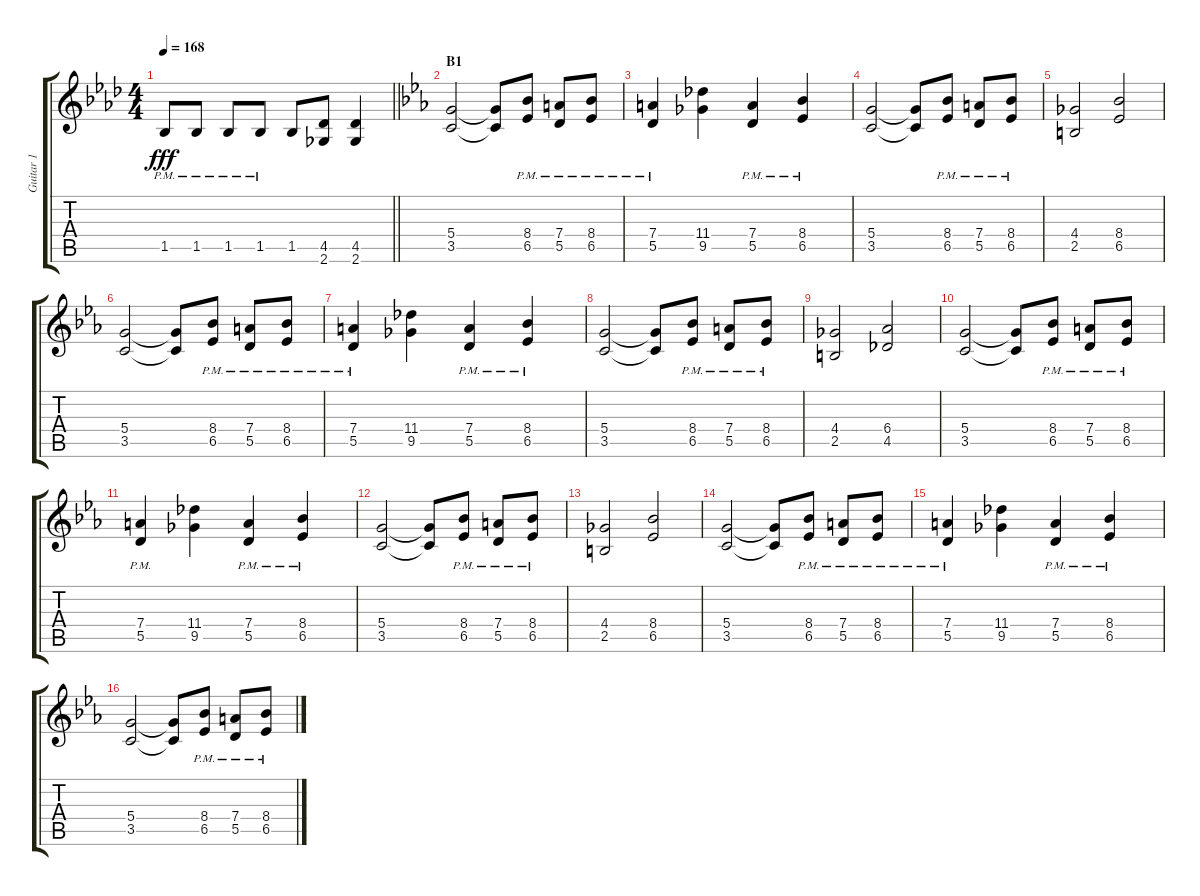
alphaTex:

\track ("Guitar 1" "Guitar 1") {instrument distortionguitar}
\staff {score tabs}
\tuning (E4 B3 G3 D3 A2 E2) {hide}
\ts (4 4)
\tempo 168
\clef g2
\barLineRight lightlight
\ks fminor
1.5{pm}.8{dy fff} 1.5{pm}.8 1.5{pm}.8 1.5{pm}.8 1.5.8 (4.5 2.6).8 (4.5 2.6).4 |
\section ("" "B1")
\ks cminor
(5.4 3.5).2 (5.4{t} 3.5{t}).8 (8.4{pm} 6.5{pm}).8 (7.4{pm} 5.5{pm}).8 (8.4{pm} 6.5{pm}).8 |
(7.4{pm} 5.5{pm}).4 (11.4 9.5).4 (7.4{pm} 5.5{pm}).4 (8.4{pm} 6.5{pm}).4 |
(5.4 3.5).2 (5.4{t} 3.5{t}).8 (8.4{pm} 6.5{pm}).8 (7.4{pm} 5.5{pm}).8 (8.4{pm} 6.5{pm}).8 |
(4.4 2.5).2 (8.4 6.5).2 |
(5.4 3.5).2 (5.4{t} 3.5{t}).8 (8.4{pm} 6.5{pm}).8 (7.4{pm} 5.5{pm}).8 (8.4{pm} 6.5{pm}).8 |
(7.4{pm} 5.5{pm}).4 (11.4 9.5).4 (7.4{pm} 5.5{pm}).4 (8.4{pm} 6.5{pm}).4 |
(5.4 3.5).2 (5.4{t} 3.5{t}).8 (8.4{pm} 6.5{pm}).8 (7.4{pm} 5.5{pm}).8 (8.4{pm} 6.5{pm}).8 |
(4.4 2.5).2 (6.4 4.5).2 |
(5.4 3.5).2 (5.4{t} 3.5{t}).8 (8.4{pm} 6.5{pm}).8 (7.4{pm} 5.5{pm}).8 (8.4{pm} 6.5{pm}).8 |
(7.4{pm} 5.5{pm}).4 (11.4 9.5).4 (7.4{pm} 5.5{pm}).4 (8.4{pm} 6.5{pm}).4 |
(5.4 3.5).2 (5.4{t} 3.5{t}).8 (8.4{pm} 6.5{pm}).8 (7.4{pm} 5.5{pm}).8 (8.4{pm} 6.5{pm}).8 |
(4.4 2.5).2 (8.4 6.5).2 |
(5.4 3.5).2 (5.4{t} 3.5{t}).8 (8.4{pm} 6.5{pm}).8 (7.4{pm} 5.5{pm}).8 (8.4{pm} 6.5{pm}).8 |
(7.4{pm} 5.5{pm}).4 (11.4 9.5).4 (7.4{pm} 5.5{pm}).4 (8.4{pm} 6.5{pm}).4 |
(5.4 3.5).2 (5.4{t} 3.5{t}).8 (8.4{pm} 6.5{pm}).8 (7.4{pm} 5.5{pm}).8 (8.4{pm} 6.5{pm}).8
